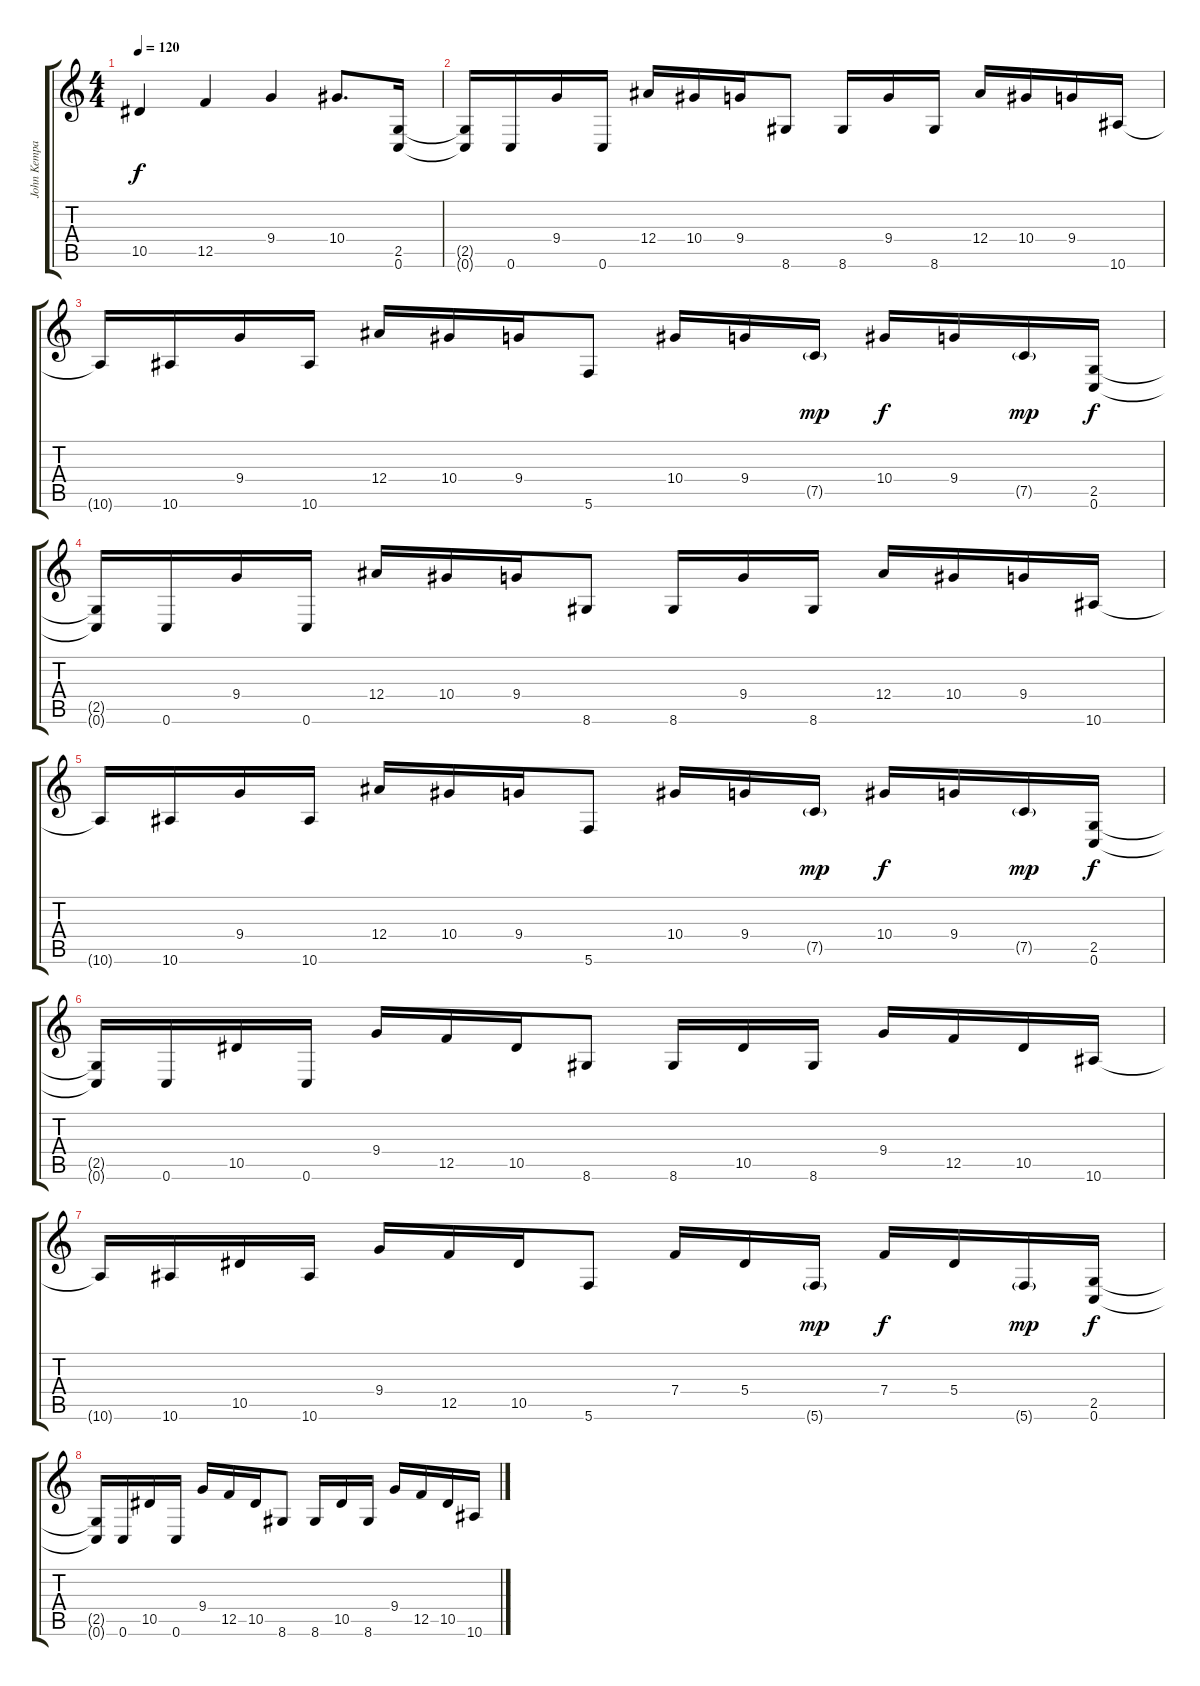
\track ("John Kempainen lead" "John Kempa") {instrument overdrivenguitar}
\staff {score tabs}
\tuning (C4 G3 Eb3 Bb2 F2 C2) {hide}
\ts (4 4)
\tempo 120
\clef g2
\ks c
10.5.4{dy f} 12.5.4 9.4.4 10.4.8{d} (2.5 0.6).16 |
(2.5{t} 0.6{t}).16 0.6.16 9.4.16 0.6.16 12.4.16 10.4.16 9.4.16 8.6.8 8.6.16 9.4.16 8.6.16 12.4.16 10.4.16 9.4.16 10.6.16 |
10.6{t}.16 10.6.16 9.4.16 10.6.16 12.4.16 10.4.16 9.4.16 5.6.8 10.4.16 9.4.16 7.5{g}.16{dy mp} 10.4.16{dy f} 9.4.16 7.5{g}.16{dy mp} (2.5 0.6).16{dy f} |
(2.5{t} 0.6{t}).16 0.6.16 9.4.16 0.6.16 12.4.16 10.4.16 9.4.16 8.6.8 8.6.16 9.4.16 8.6.16 12.4.16 10.4.16 9.4.16 10.6.16 |
10.6{t}.16 10.6.16 9.4.16 10.6.16 12.4.16 10.4.16 9.4.16 5.6.8 10.4.16 9.4.16 7.5{g}.16{dy mp} 10.4.16{dy f} 9.4.16 7.5{g}.16{dy mp} (2.5 0.6).16{dy f} |
(2.5{t} 0.6{t}).16 0.6.16 10.5.16 0.6.16 9.4.16 12.5.16 10.5.16 8.6.8 8.6.16 10.5.16 8.6.16 9.4.16 12.5.16 10.5.16 10.6.16 |
10.6{t}.16 10.6.16 10.5.16 10.6.16 9.4.16 12.5.16 10.5.16 5.6.8 7.4.16 5.4.16 5.6{g}.16{dy mp} 7.4.16{dy f} 5.4.16 5.6{g}.16{dy mp} (2.5 0.6).16{dy f} |
(2.5{t} 0.6{t}).16 0.6.16 10.5.16 0.6.16 9.4.16 12.5.16 10.5.16 8.6.8 8.6.16 10.5.16 8.6.16 9.4.16 12.5.16 10.5.16 10.6.16
